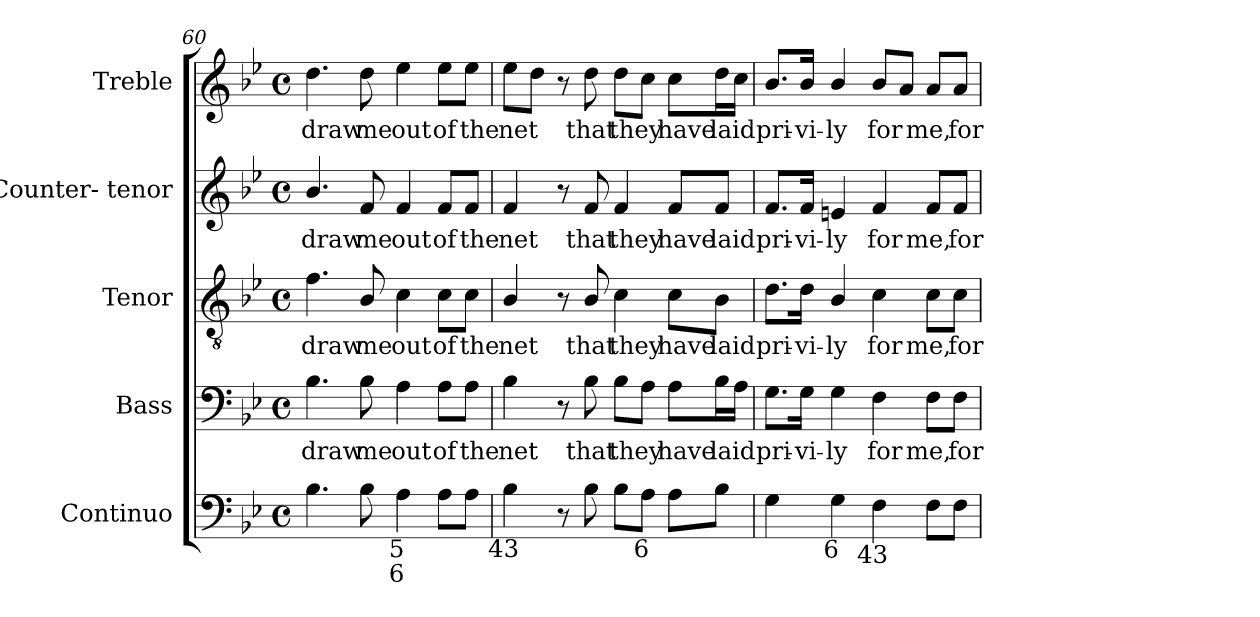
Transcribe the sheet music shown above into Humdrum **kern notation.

**kern	**kern	**text	**kern	**text	**kern	**text	**kern	**text
*part5	*part4	*part4	*part3	*part3	*part2	*part2	*part1	*part1
*staff5	*staff4	*staff4	*staff3	*staff3	*staff2	*staff2	*staff1	*staff1
*I"Continuo	*I"Bass	*	*I"Tenor	*	*I"Counter- tenor	*	*I"Treble	*
*I'C.	*I'B.	*	*I'T.	*	*I'Ct.	*	*I'Tr.	*
*clefF4	*clefF4	*	*clefGv2	*	*clefG2	*	*clefG2	*
*	*	*	*ITrd7c12	*	*	*	*	*
*k[b-e-]	*k[b-e-]	*	*k[b-e-]	*	*k[b-e-]	*	*k[b-e-]	*
*B-:	*B-:	*	*B-:	*	*B-:	*	*B-:	*
*M4/4	*M4/4	*	*M4/4	*	*M4/4	*	*M4/4	*
*met(c)	*met(c)	*	*met(c)	*	*met(c)	*	*met(c)	*
=60	=60	=60	=60	=60	=60	=60	=60	=60
!	!	!LO:LY:b:color=#000000	!	!	!	!	!	!
!	!	!	!	!LO:LY:b:color=#000000	!	!	!	!
!	!	!	!	!	!	!LO:LY:b:color=#000000	!	!
!	!	!	!	!	!	!	!	!LO:LY:b:color=#000000
4.B-i\	4.B-i\	draw	4.Fi\	draw	4.b-i/	draw	4.ddi\	draw
!	!	!LO:LY:b:color=#000000	!	!	!	!	!	!
!	!	!	!	!LO:LY:b:color=#000000	!	!	!	!
!	!	!	!	!	!	!LO:LY:b:color=#000000	!	!
!	!	!	!	!	!	!	!	!LO:LY:b:color=#000000
8B-i\	8B-i\	me	8BB-i/	me	8fi/	me	8ddi\	me
!	!	!LO:LY:b:color=#000000	!	!	!	!	!	!
!	!	!	!	!LO:LY:b:color=#000000	!	!	!	!
!	!	!	!	!	!	!LO:LY:b:color=#000000	!	!
!LO:TX:b:cj:t=5	!	!	!	!	!	!	!	!
!LO:TX:b:cj:t=6	!	!	!	!	!	!	!	!
!	!	!	!	!	!	!	!	!LO:LY:b:color=#000000
4Ai\	4Ai\	out	4Ci\	out	4fi/	out	4ee-i\	out
!	!	!LO:LY:b:color=#000000	!	!	!	!	!	!
!	!	!	!	!LO:LY:b:color=#000000	!	!	!	!
!	!	!	!	!	!	!LO:LY:b:color=#000000	!	!
!	!	!	!	!	!	!	!	!LO:LY:b:color=#000000
8Ai\L	8Ai\L	of	8Ci\L	of	8fi/L	of	8ee-i\L	of
!	!	!LO:LY:b:color=#000000	!	!	!	!	!	!
!	!	!	!	!LO:LY:b:color=#000000	!	!	!	!
!	!	!	!	!	!	!LO:LY:b:color=#000000	!	!
!	!	!	!	!	!	!	!	!LO:LY:b:color=#000000
8Ai\J	8Ai\J	the	8Ci\J	the	8fi/J	the	8ee-i\J	the
!!LO:LB:g=z
=61	=61	=61	=61	=61	=61	=61	=61	=61
!	!	!LO:LY:b:color=#000000	!	!	!	!	!	!
!	!	!	!	!LO:LY:b:color=#000000	!	!	!	!
!	!	!	!	!	!	!LO:LY:b:color=#000000	!	!
!LO:TX:b:cj:t=43	!	!	!	!	!	!	!	!
!	!	!	!	!	!	!	!	!LO:LY:b:color=#000000
4B-i\	4B-i\	net	4BB-i/	net	4fi/	net	8ee-i\L	net
.	.	.	.	.	.	.	8ddi\J	.
8r	8r	.	8r	.	8r	.	8r	.
!	!	!LO:LY:b:color=#000000	!	!	!	!	!	!
!	!	!	!	!LO:LY:b:color=#000000	!	!	!	!
!	!	!	!	!	!	!LO:LY:b:color=#000000	!	!
!	!	!	!	!	!	!	!	!LO:LY:b:color=#000000
8B-i\	8B-i\	that	8BB-i/	that	8fi/	that	8ddi\	that
!	!	!LO:LY:b:color=#000000	!	!	!	!	!	!
!	!	!	!	!LO:LY:b:color=#000000	!	!	!	!
!	!	!	!	!	!	!LO:LY:b:color=#000000	!	!
!	!	!	!	!	!	!	!	!LO:LY:b:color=#000000
8B-i\L	8B-i\L	they	4Ci\	they	4fi/	they	8ddi\L	they
!LO:TX:b:cj:t=6	!	!	!	!	!	!	!	!
8Ai\J	8Ai\J	.	.	.	.	.	8cci\J	.
!	!	!LO:LY:b:color=#000000	!	!	!	!	!	!
!	!	!	!	!LO:LY:b:color=#000000	!	!	!	!
!	!	!	!	!	!	!LO:LY:b:color=#000000	!	!
!	!	!	!	!	!	!	!	!LO:LY:b:color=#000000
8Ai\L	8Ai\L	have	8Ci\L	have	8fi/L	have	8cci\L	have
!	!	!LO:LY:b:color=#000000	!	!	!	!	!	!
!	!	!	!	!LO:LY:b:color=#000000	!	!	!	!
!	!	!	!	!	!	!LO:LY:b:color=#000000	!	!
!	!	!	!	!	!	!	!	!LO:LY:b:color=#000000
8B-i\J	16B-i\L	laid	8BB-i\J	laid	8fi/J	laid	16ddi\L	laid
.	16Ai\JJ	.	.	.	.	.	16cci\JJ	.
=62	=62	=62	=62	=62	=62	=62	=62	=62
!	!	!LO:LY:b:color=#000000	!	!	!	!	!	!
!	!	!	!	!LO:LY:b:color=#000000	!	!	!	!
!	!	!	!	!	!	!LO:LY:b:color=#000000	!	!
!	!	!	!	!	!	!	!	!LO:LY:b:color=#000000
4Gi\	8.Gi\L	pri-	8.Di\L	pri-	8.fi/L	pri-	8.b-i/L	pri-
!	!	!LO:LY:b:color=#000000	!	!	!	!	!	!
!	!	!	!	!LO:LY:b:color=#000000	!	!	!	!
!	!	!	!	!	!	!LO:LY:b:color=#000000	!	!
!	!	!	!	!	!	!	!	!LO:LY:b:color=#000000
.	16Gi\Jk	-vi-	16Di\Jk	-vi-	16fi/Jk	-vi-	16b-i/Jk	-vi-
!	!	!LO:LY:b:color=#000000	!	!	!	!	!	!
!	!	!	!	!LO:LY:b:color=#000000	!	!	!	!
!	!	!	!	!	!	!LO:LY:b:color=#000000	!	!
!LO:TX:b:cj:t=6	!	!	!	!	!	!	!	!
!	!	!	!	!	!	!	!	!LO:LY:b:color=#000000
4Gi\	4Gi\	-ly	4BB-i/	-ly	4eni/	-ly	4b-i/	-ly
!	!	!LO:LY:b:color=#000000	!	!	!	!	!	!
!	!	!	!	!LO:LY:b:color=#000000	!	!	!	!
!	!	!	!	!	!	!LO:LY:b:color=#000000	!	!
!LO:TX:b:cj:t=43	!	!	!	!	!	!	!	!
!	!	!	!	!	!	!	!	!LO:LY:b:color=#000000
4Fi\	4Fi\	for	4Ci\	for	4fi/	for	8b-i/L	for
.	.	.	.	.	.	.	8ai/J	.
!	!	!LO:LY:b:color=#000000	!	!	!	!	!	!
!	!	!	!	!LO:LY:b:color=#000000	!	!	!	!
!	!	!	!	!	!	!LO:LY:b:color=#000000	!	!
!	!	!	!	!	!	!	!	!LO:LY:b:color=#000000
8Fi\L	8Fi\L	me,	8Ci\L	me,	8fi/L	me,	8ai/L	me,
!	!	!LO:LY:b:color=#000000	!	!	!	!	!	!
!	!	!	!	!LO:LY:b:color=#000000	!	!	!	!
!	!	!	!	!	!	!LO:LY:b:color=#000000	!	!
!	!	!	!	!	!	!	!	!LO:LY:b:color=#000000
8Fi\J	8Fi\J	for	8Ci\J	for	8fi/J	for	8ai/J	for
=	=	=	=	=	=	=	=	=
*-	*-	*-	*-	*-	*-	*-	*-	*-
